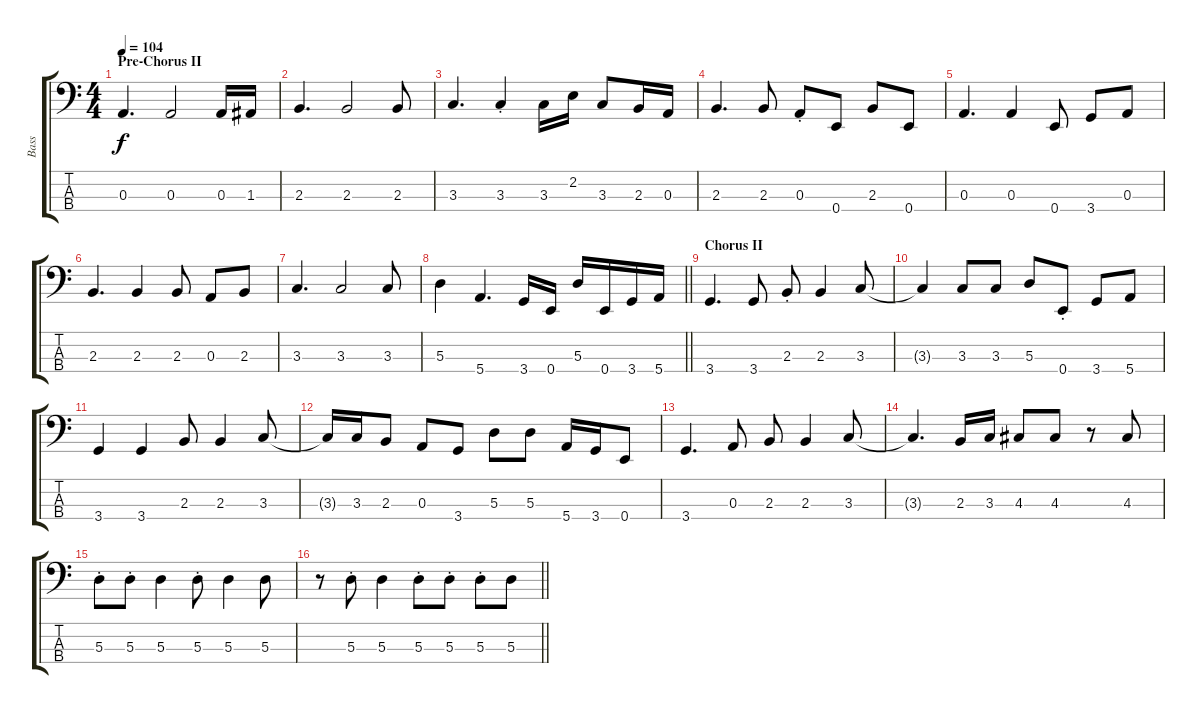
\track ("Bass" "Bass") {instrument electricbassfinger}
\staff {score tabs}
\tuning (G2 D2 A1 E1) {hide}
\ts (4 4)
\section ("" "Pre-Chorus II")
\tempo 104
\clef f4
\ks c
0.3.4{d dy f} 0.3.2 0.3.16 1.3.16 |
2.3.4{d} 2.3.2 2.3.8 |
3.3.4{d} 3.3{st}.4 3.3.16 2.2.16 3.3.8 2.3.16 0.3.16 |
2.3.4{d} 2.3.8 0.3{st}.8 0.4.8 2.3.8 0.4.8 |
0.3.4{d} 0.3.4 0.4.8 3.4.8 0.3.8 |
2.3.4{d} 2.3.4 2.3.8 0.3.8 2.3.8 |
3.3.4{d} 3.3.2 3.3.8 |
\barLineRight lightlight
5.3.4 5.4.4{d} 3.4.16 0.4.16 5.3.16 0.4.16 3.4.16 5.4.16 |
\section ("" "Chorus II")
3.4.4{d} 3.4.8 2.3{st}.8 2.3.4 3.3.8 |
3.3{t}.4 3.3.8 3.3.8 5.3.8 0.4{st}.8 3.4.8 5.4.8 |
3.4.4 3.4.4 2.3.8 2.3.4 3.3.8 |
3.3{t}.16 3.3.16 2.3.8 0.3.8 3.4.8 5.3.8 5.3.8 5.4.16 3.4.16 0.4.8 |
3.4.4{d} 0.3.8 2.3.8 2.3.4 3.3.8 |
3.3{t}.4{d} 2.3.16 3.3.16 4.3.8 4.3.8 r.8 4.3.8 |
5.3{st}.8 5.3{st}.8 5.3.4 5.3{st}.8 5.3.4 5.3.8 |
\barLineRight lightlight
r.8 5.3{st}.8 5.3.4 5.3{st}.8 5.3{st}.8 5.3{st}.8 5.3.8
